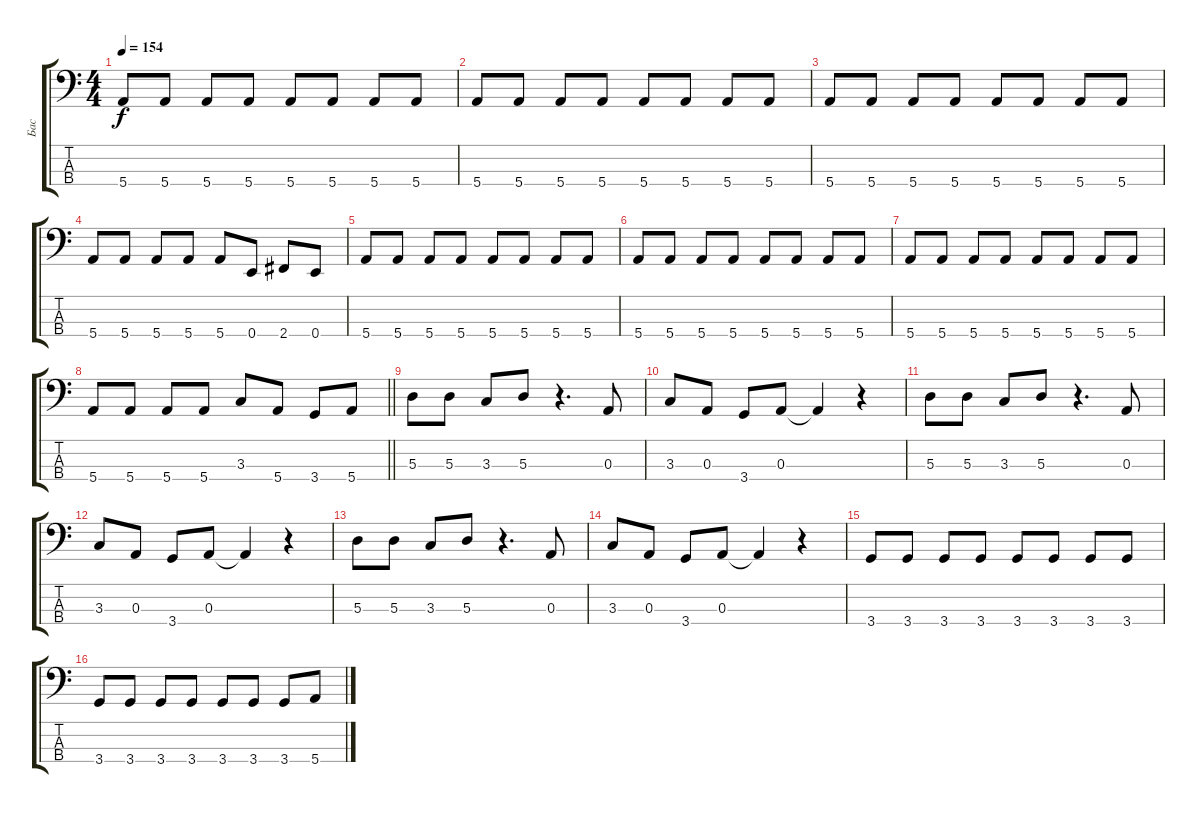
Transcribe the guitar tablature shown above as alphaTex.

\track ("Бас" "Бас") {instrument electricbassfinger}
\staff {score tabs}
\tuning (G2 D2 A1 E1) {hide}
\ts (4 4)
\tempo 154
\clef f4
\ks c
5.4.8{dy f} 5.4.8 5.4.8 5.4.8 5.4.8 5.4.8 5.4.8 5.4.8 |
5.4.8 5.4.8 5.4.8 5.4.8 5.4.8 5.4.8 5.4.8 5.4.8 |
5.4.8 5.4.8 5.4.8 5.4.8 5.4.8 5.4.8 5.4.8 5.4.8 |
5.4.8 5.4.8 5.4.8 5.4.8 5.4.8 0.4.8 2.4.8 0.4.8 |
5.4.8 5.4.8 5.4.8 5.4.8 5.4.8 5.4.8 5.4.8 5.4.8 |
5.4.8 5.4.8 5.4.8 5.4.8 5.4.8 5.4.8 5.4.8 5.4.8 |
5.4.8 5.4.8 5.4.8 5.4.8 5.4.8 5.4.8 5.4.8 5.4.8 |
\barLineRight lightlight
5.4.8 5.4.8 5.4.8 5.4.8 3.3.8 5.4.8 3.4.8 5.4.8 |
5.3.8 5.3.8 3.3.8 5.3.8 r.4{d} 0.3.8 |
3.3.8 0.3.8 3.4.8 0.3.8 0.3{t}.4 r.4 |
5.3.8 5.3.8 3.3.8 5.3.8 r.4{d} 0.3.8 |
3.3.8 0.3.8 3.4.8 0.3.8 0.3{t}.4 r.4 |
5.3.8 5.3.8 3.3.8 5.3.8 r.4{d} 0.3.8 |
3.3.8 0.3.8 3.4.8 0.3.8 0.3{t}.4 r.4 |
3.4.8 3.4.8 3.4.8 3.4.8 3.4.8 3.4.8 3.4.8 3.4.8 |
3.4.8 3.4.8 3.4.8 3.4.8 3.4.8 3.4.8 3.4.8 5.4.8
